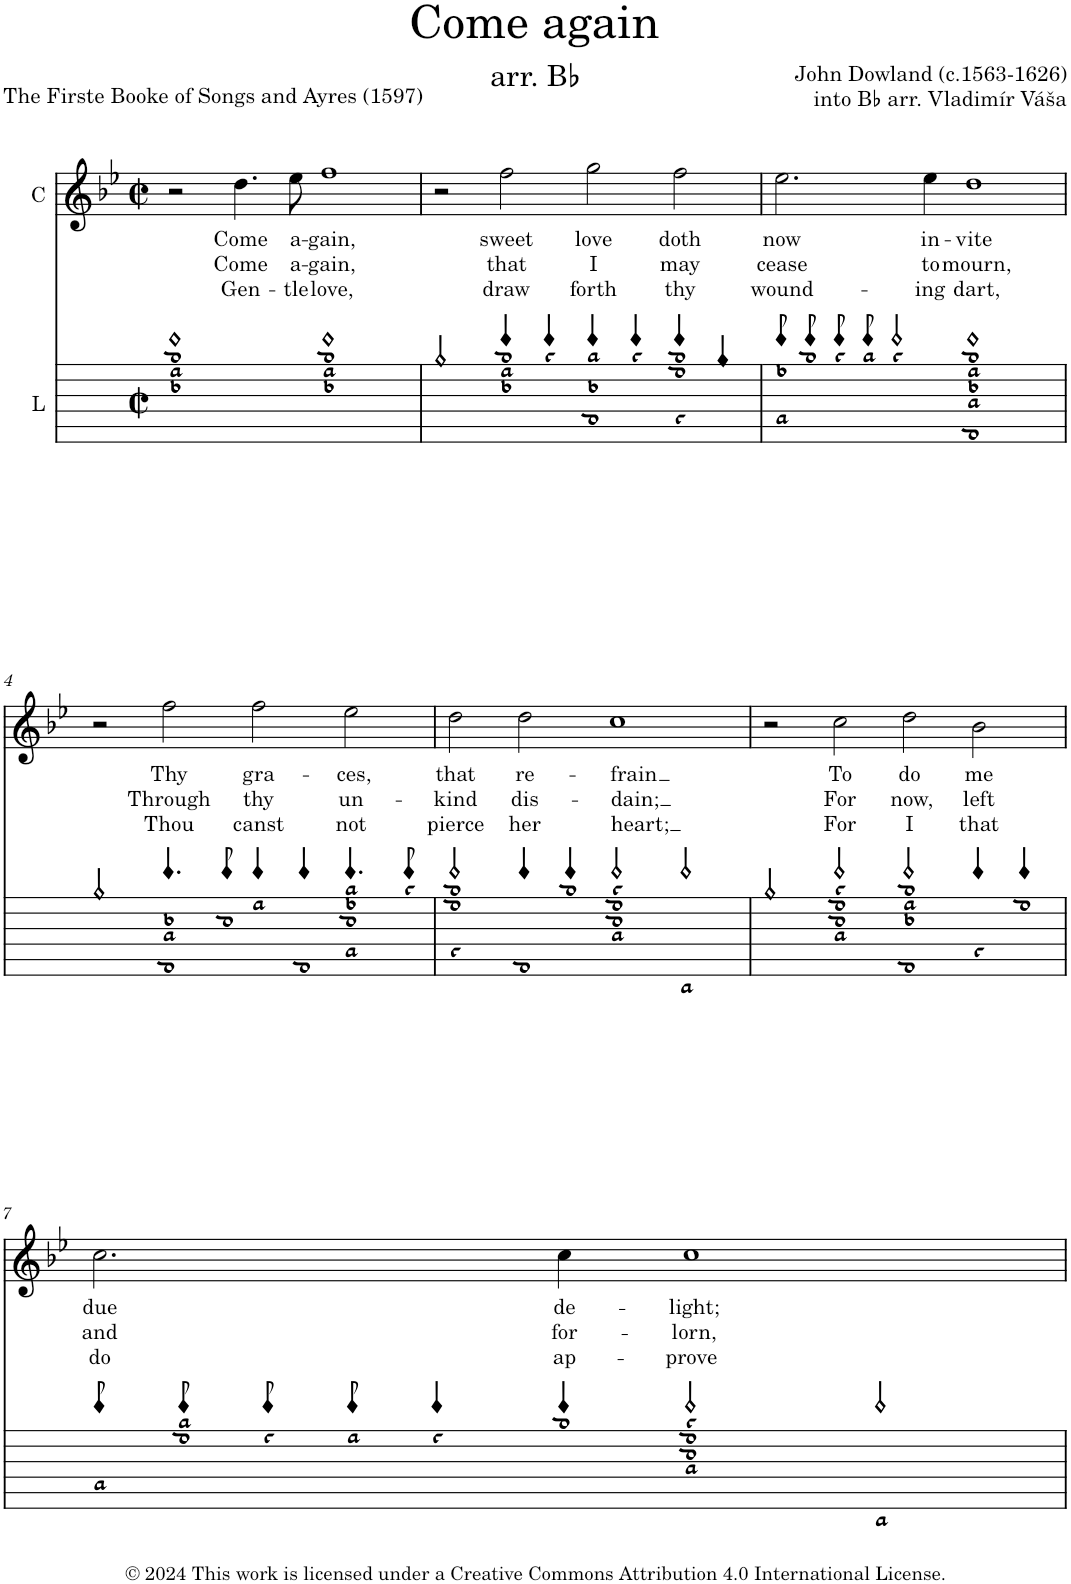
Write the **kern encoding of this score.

**kern	**kern	**kern	**text	**text	**text
*part2	*part2	*part1	*part1	*part1	*part1
*staff3	*staff2	*staff1	*staff1	*staff1	*staff1
*I"L	*	*I"C	*	*	*
*stria6	*stria5	*	*	*	*
*	*clefGv2	*clefG2	*	*	*
*	*	*Trd1c2	*	*	*
*k[b-e-]	*k[b-e-]	*k[b-e-]	*	*	*
*M4/2	*M4/2	*M4/2	*	*	*
*met(c|)	*met(c|)	*met(c|)	*	*	*
=1	=1	=1	=1	=1	=1
1B- 1d 1b-	1B- 1d 1b-	2r	.	.	.
!	!	!	!LO:LY:b	!LO:LY:b	!LO:LY:b
.	.	4.dd\	Come	Come	Gen-
!	!	!	!LO:LY:b	!LO:LY:b	!LO:LY:b
.	.	8ee-\	a-	a-	-tle
!	!	!	!LO:LY:b	!LO:LY:b	!LO:LY:b
1B- 1d 1b-	1B- 1d 1b-	1ff	-gain,	-gain,	love,
=2	=2	=2	=2	=2	=2
2r	2r	2r	.	.	.
!	!	!	!LO:LY:b	!LO:LY:b	!LO:LY:b
4B- 4d 4b-	4B- 4d 4b-	2ff\	sweet	that	draw
4a	4a	.	.	.	.
!	!	!	!LO:LY:b	!LO:LY:b	!LO:LY:b
4E- 4B- 4g	4E- 4B- 4g	2gg\	love	I	forth
4a	4a	.	.	.	.
!	!	!	!LO:LY:b	!LO:LY:b	!LO:LY:b
4D 4f 4b-	4D 4f 4b-	2ff\	doth	may	thy
4r	4r	.	.	.	.
=3	=3	=3	=3	=3	=3
!	!	!	!LO:LY:b	!LO:LY:b	!LO:LY:b
8C\ 8e-\L	8C/ 8e-/L	2.ee-\	now	cease	wound-
8b-	8b-/	.	.	.	.
8a	8a/	.	.	.	.
8gJ	8g/J	.	.	.	.
2a	2a	.	.	.	.
!	!	!	!LO:LY:b	!LO:LY:b	!LO:LY:b
.	.	4ee-\	in-	to	-ing
!	!	!	!LO:LY:b	!LO:LY:b	!LO:LY:b
1BB- 1F 1B- 1d 1b-	1BB- 1F 1B- 1d 1b-	1dd	-vite	mourn,	dart,
!!LO:LB:g=z
=4	=4	=4	=4	=4	=4
2r	2r	2r	.	.	.
!	!	!	!LO:LY:b	!LO:LY:b	!LO:LY:b
4.BB- 4.F 4.B-	4.BB- 4.F 4.B-	2ff\	Thy	Through	Thou
8c	8c	.	.	.	.
!	!	!	!LO:LY:b	!LO:LY:b	!LO:LY:b
4d	4d	2ff\	gra-	thy	canst
4BB-	4BB-	.	.	.	.
!	!	!	!LO:LY:b	!LO:LY:b	!LO:LY:b
4.C 4.c 4.e- 4.g	4.C 4.c 4.e- 4.g	2ee-\	-ces,	un-	not
8a	8a	.	.	.	.
=5	=5	=5	=5	=5	=5
!	!	!	!LO:LY:b	!LO:LY:b	!LO:LY:b
2D 2f 2b-	2D 2f 2b-	2dd\	that	-kind	pierce
!	!	!	!LO:LY:b	!LO:LY:b	!LO:LY:b
4BB-	4BB-	2dd\	re-	dis-	her
4b-	4b-	.	.	.	.
!	!	!	!LO:LY:b	!LO:LY:b	!LO:LY:b
2F 2c 2f 2a	2F 2c 2f 2a	1cc	-frain	-dain;	heart;
2FF	2FF	.	.	.	.
=6	=6	=6	=6	=6	=6
2r	2r	2r	.	.	.
!	!	!	!LO:LY:b	!LO:LY:b	!LO:LY:b
2F 2c 2f 2a	2F 2c 2f 2a	2cc\	To	For	For
!	!	!	!LO:LY:b	!LO:LY:b	!LO:LY:b
2BB- 2B- 2d 2b-	2BB- 2B- 2d 2b-	2dd\	do	now,	I
!	!	!	!LO:LY:b	!LO:LY:b	!LO:LY:b
4D	4D	2b-\	me	left	that
4f	4f	.	.	.	.
!!LO:LB:g=z
=7	=7	=7	=7	=7	=7
!	!	!	!LO:LY:b	!LO:LY:b	!LO:LY:b
8CL	8C/L	2.cc\	due	and	do
8f\ 8g\	8f/ 8g/	.	.	.	.
8e	8en/	.	.	.	.
8dJ	8d/J	.	.	.	.
4e	4e	.	.	.	.
!	!	!	!LO:LY:b	!LO:LY:b	!LO:LY:b
4b-	4b-	4cc\	de-	for-	ap-
!	!	!	!LO:LY:b	!LO:LY:b	!LO:LY:b
2F 2c 2f 2a	2F 2c 2f 2a	1cc	-light;	-lorn,	-prove
2FF	2FF	.	.	.	.
=	=	=	=	=	=
*-	*-	*-	*-	*-	*-
